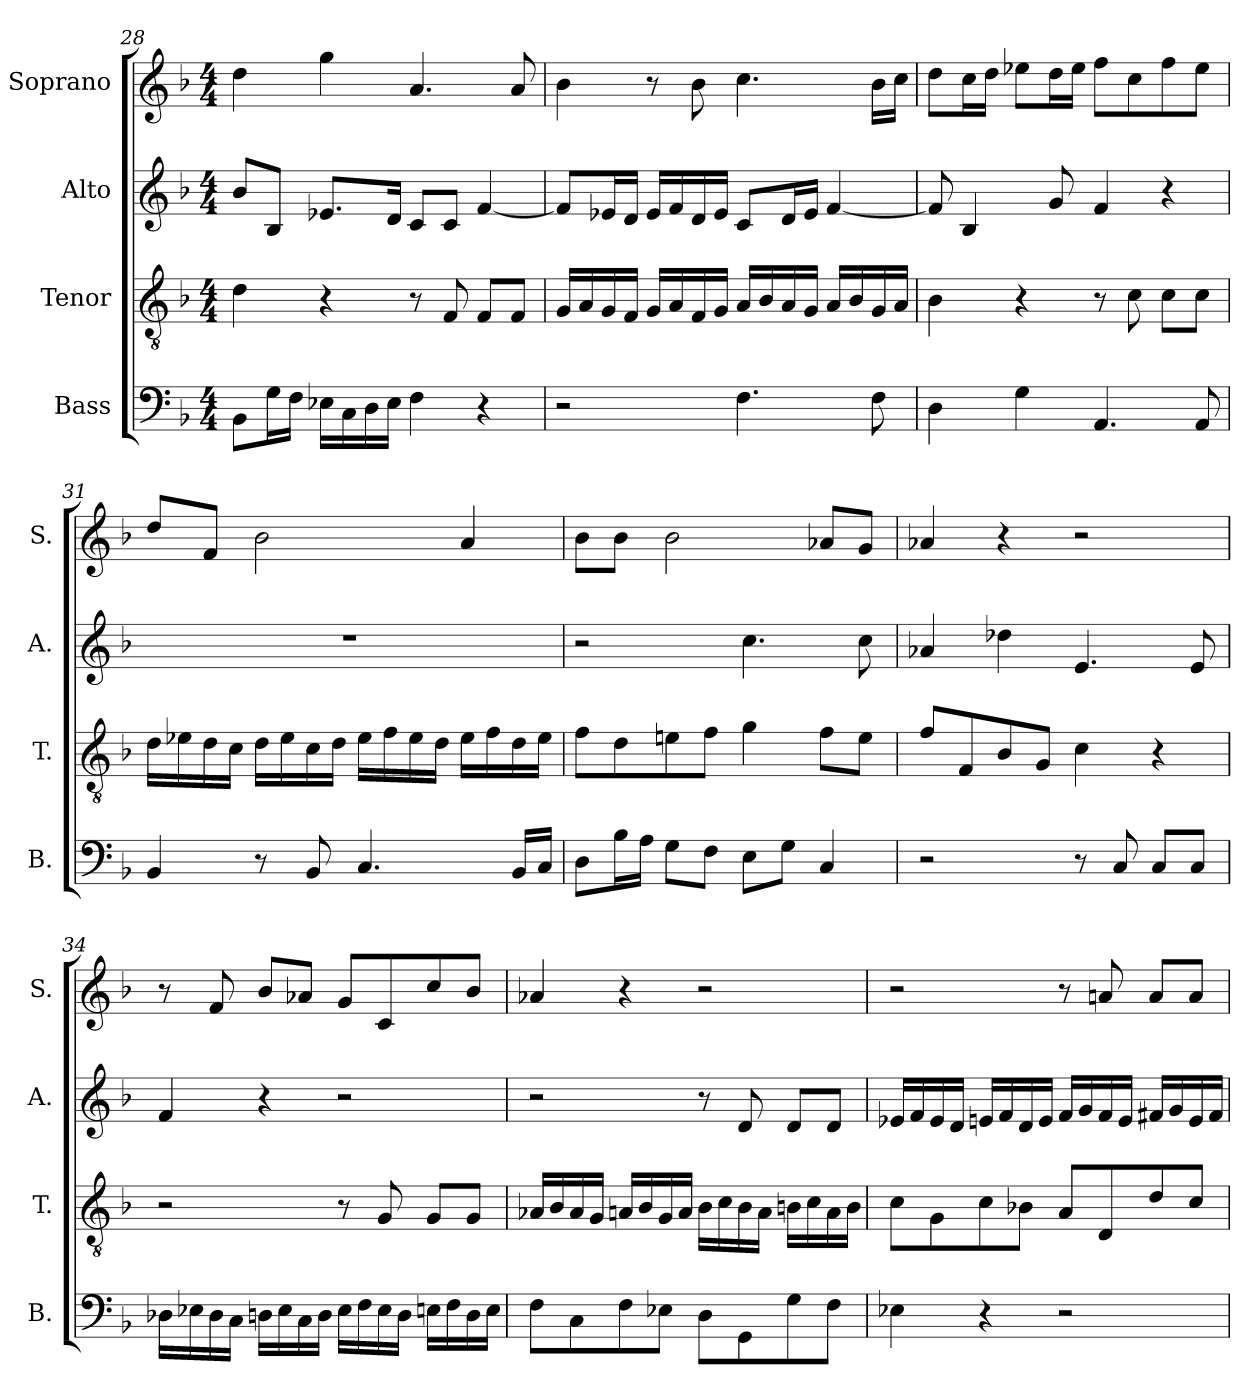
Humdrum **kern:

**kern	**kern	**kern	**kern
*part4	*part3	*part2	*part1
*staff4	*staff3	*staff2	*staff1
*I"Bass	*I"Tenor	*I"Alto	*I"Soprano
*I'B.	*I'T.	*I'A.	*I'S.
!!LO:PB:g=z
*clefF4	*clefGv2	*clefG2	*clefG2
*	*ITrd7c12	*	*
*k[b-]	*k[b-]	*k[b-]	*k[b-]
*F:	*F:	*F:	*F:
*M4/4	*M4/4	*M4/4	*M4/4
=28	=28	=28	=28
8BB-\L	4D\	8b-/L	4dd\
16G\L	.	8B-/J	.
16F\JJ	.	.	.
16E-X\LL	4r	8.e-X/L	4gg\
16C\	.	.	.
16D\	.	.	.
16E-\JJ	.	16d/Jk	.
4F\	8r	8c/L	4.a/
.	8FF/	8c/J	.
4r	8FF/L	[4f/	.
.	8FF/J	.	8a/
!!LO:LB:g=z
=29	=29	=29	=29
2r	16GG/LL	8f/L]	4b-\
.	16AA/	.	.
.	16GG/	16e-X/L	.
.	16FF/JJ	16d/JJ	.
.	16GG/LL	16e-/LL	8r
.	16AA/	16f/	.
.	16FF/	16d/	8b-\
.	16GG/JJ	16e-/JJ	.
4.F\	16AA/LL	8c/L	4.cc\
.	16BB-/	.	.
.	16AA/	16d/L	.
.	16GG/JJ	16e-/JJ	.
.	16AA/LL	[4f/	.
.	16BB-/	.	.
8F\	16GG/	.	16b-\LL
.	16AA/JJ	.	16cc\JJ
=30	=30	=30	=30
4D\	4BB-\	8f/]	8dd\L
.	.	4B-/	16cc\L
.	.	.	16dd\JJ
4G\	4r	.	8ee-X\L
.	.	8g/	16dd\L
.	.	.	16ee-\JJ
4.AA/	8r	4f/	8ff\L
.	8C\	.	8cc\
.	8C\L	4r	8ff\
8AA/	8C\J	.	8ee-\J
=31	=31	=31	=31
4BB-/	16D\LL	1r	8dd/L
.	16E-X\	.	.
.	16D\	.	8f/J
.	16C\JJ	.	.
8r	16D\LL	.	2b-\
.	16E-\	.	.
8BB-/	16C\	.	.
.	16D\JJ	.	.
4.C/	16E-\LL	.	.
.	16F\	.	.
.	16E-\	.	.
.	16D\JJ	.	.
.	16E-\LL	.	4a/
.	16F\	.	.
16BB-/LL	16D\	.	.
16C/JJ	16E-\JJ	.	.
=32	=32	=32	=32
8D\L	8F\L	2r	8b-\L
16B-\L	8D\	.	8b-\J
16A\JJ	.	.	.
8G\L	8En\	.	2b-\
8F\J	8F\J	.	.
8E\L	4G\	4.cc\	.
8G\J	.	.	.
4C/	8F\L	.	8a-X/L
.	8E\J	8cc\	8g/J
!!LO:PB:g=z
=33	=33	=33	=33
2r	8F/L	4a-X/	4a-X/
.	8FF/	.	.
.	8BB-/	4dd-X\	4r
.	8GG/J	.	.
8r	4C\	4.e/	2r
8C/	.	.	.
8C/L	4r	.	.
8C/J	.	8e/	.
=34	=34	=34	=34
16D-X\LL	2r	4f/	8r
16E-X\	.	.	.
16D-\	.	.	8f/
16C\JJ	.	.	.
16Dn\LL	.	4r	8b-/L
16E-\	.	.	.
16C\	.	.	8a-X/J
16D\JJ	.	.	.
16E-\LL	8r	2r	8g/L
16F\	.	.	.
16E-\	8GG/	.	8c/
16D\JJ	.	.	.
16En\LL	8GG/L	.	8cc/
16F\	.	.	.
16D\	8GG/J	.	8b-/J
16E\JJ	.	.	.
=35	=35	=35	=35
8F\L	16AA-X/LL	2r	4a-X/
.	16BB-/	.	.
8C\	16AA-/	.	.
.	16GG/JJ	.	.
8F\	16AAn/LL	.	4r
.	16BB-/	.	.
8E-X\J	16GG/	.	.
.	16AA/JJ	.	.
8D\L	16BB-\LL	8r	2r
.	16C\	.	.
8GG\	16BB-\	8d/	.
.	16AA\JJ	.	.
8G\	16BBn\LL	8d/L	.
.	16C\	.	.
8F\J	16AA\	8d/J	.
.	16BB\JJ	.	.
!!LO:LB:g=z
=36	=36	=36	=36
4E-X\	8C\L	16e-X/LL	2r
.	.	16f/	.
.	8GG\	16e-/	.
.	.	16d/JJ	.
4r	8C\	16en/LL	.
.	.	16f/	.
.	8BB-X\J	16d/	.
.	.	16e/JJ	.
2r	8AA/L	16f/LL	8r
.	.	16g/	.
.	8DD/	16f/	8an/
.	.	16e/JJ	.
.	8D/	16f#X/LL	8a/L
.	.	16g/	.
.	8C/J	16e/	8a/J
.	.	16f#/JJ	.
=	=	=	=
*-	*-	*-	*-
